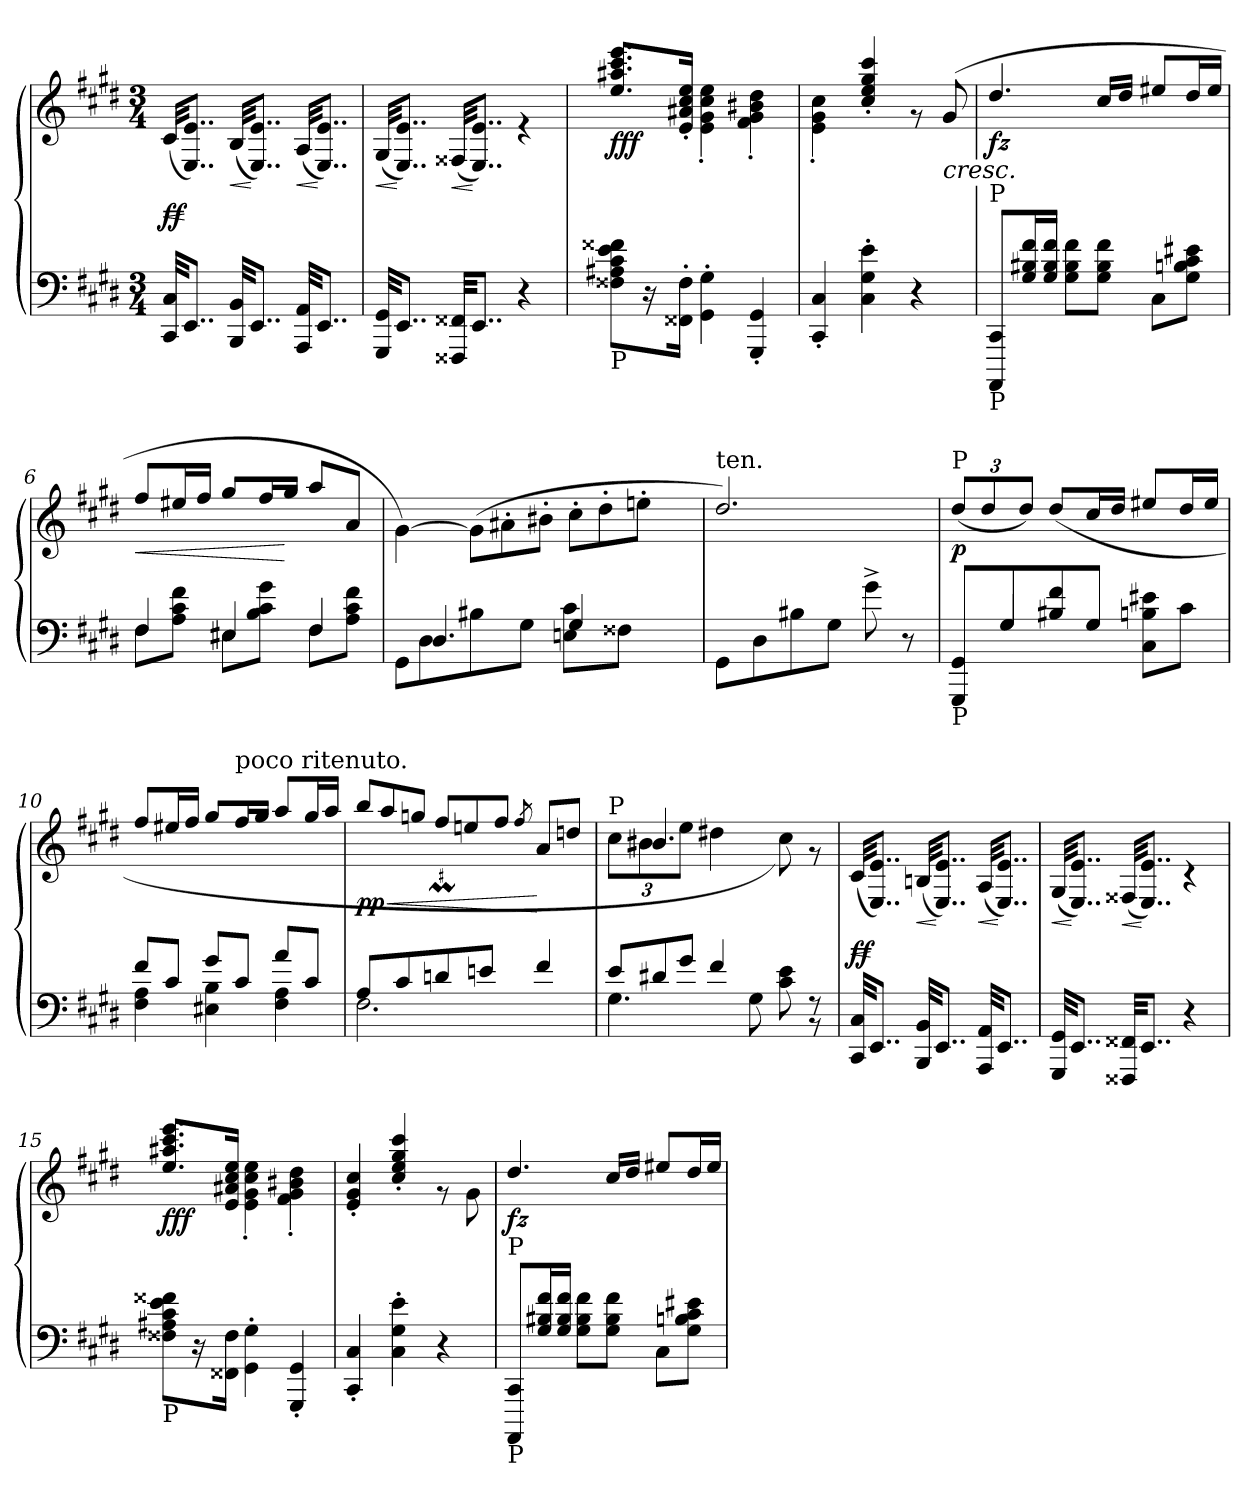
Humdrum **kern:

**kern	**kern	**dynam
*part1	*part1	*part1
*staff2	*staff1	*staff1/2
*clefF4	*clefG2	*
*k[f#c#g#d#]	*k[f#c#g#d#]	*
*c#:	*c#:	*
*M3/4	*M3/4	*
=1	=1	=1
!	!LO:TX:a:t=P	!
!	!	!LO:HP:b
*	*^	*
!	!	!	!LO:DY:n=1:b
32CC#/ 32C#/KKL	2.ryy	(>32c#/KKL	< ff
8..EE/J	.	8..E/ 8..e/J)	[
!	!	!	!LO:HP:b
32BBB/ 32BB/KKL	.	(>32B/KKL	<
8..EE/J	.	8..E/ 8..e/J)	[
!	!	!	!LO:HP:b
32AAA/ 32AA/KKL	.	(>32A/KKL	<
8..EE/J	.	8..E/ 8..e/J)	[
=2	=2	=2	=2
!	!	!	!LO:HP:b
32GGG#/ 32GG#/KKL	2.ryy	(>32G#/KKL	<
8..EE/J	.	8..E/ 8..e/J)	[
!	!	!	!LO:HP:b
32FFF##X/ 32FF##X/KKL	.	(>32F##X/KKL	<
8..EE/J	.	8..E/ 8..e/J)	[
4r	.	4r	.
=3	=3	=3	=3
!LO:TX:b:t=P	!	!	!
!	!	!	!LO:DY:b
8F##X\ 8A#X\ 8c#\ 8e\ 8f##X\L	2.ryy	8.ee/ 8.aa#X/ 8.ccc#/ 8.eee/L	fff
16r	.	.	.
16FF##X\' 16F##\'Jk	.	16e/' 16a#X/' 16cc#/' 16ee/'Jk	.
4GG#\' 4G#\'	.	4e\' 4g#\' 4cc#\' 4ee\'	.
4GGG#/' 4GG#/'	.	4f#\' 4g#\' 4b#X\' 4dd#\'	.
=4	=4	=4	=4
4CC#/' 4C#/'	2.ryy	4e\' 4g#\' 4cc#\'	.
4C#\' 4G#\' 4e\'	.	4cc#/' 4ee/' 4gg#/' 4ccc#/'	.
4r	.	8r	.
!	!	!	!LO:HP:b
.	.	(>8g#/	<
!!LO:LB:g=z	!!
=5	=5	=5	=5
!	!LO:TX:b:t=P	!	!
!LO:TX:b:t=P	!	!	!
!	!	!	!LO:DY:b
8AAAA/ 8CC#/L	2.ryy	4.dd#/	fz
16G#/ 16B#X/ 16f#/L	.	.	.
16G#/ 16B#/ 16f#/JJ	.	.	.
8G#\ 8B#\ 8f#\L	.	.	.
8G#\ 8B#\ 8f#\J	.	16cc#/LL	.
.	.	16dd#/JJ	.
8C#\L	.	8ee#X/L	.
8G#\ 8Bn\ 8c#\ 8e#X\J	.	16dd#/L	.
.	.	16ee#/JJ	[
=6	=6	=6	=6
*^	*	*	*
!	!	!	!	!LO:HP:b
4F#/	8F#\L	2.ryy	8ff#/L	<
.	8A\ 8c#\ 8f#\J	.	16ee#X/L	.
.	.	.	16ff#/JJ	.
4E#X/	8E#\L	.	8gg#/L	.
.	8B\ 8c#\ 8g#\J	.	16ff#/L	.
.	.	.	16gg#/JJ	[
4F#/	8F#\L	.	8aa/L	.
.	8A\ 8c#\ 8f#\J	.	8a/J	.
=7	=7	=7	=7	=7
8ryy	8GG#\L	2.ryy	[4g#\)	.
4.D#/	8D#\	.	.	.
*	*	*	*Xtuplet	*
.	8B#X\	.	(>12g#\L]	.
.	.	.	12a#X'\	.
.	8G#\J	.	.	.
.	.	.	12b#X'\J	.
4G#/	8En\ 8c#\L	.	12cc#'\L	.
.	.	.	12dd#'\	.
.	8F##X\J	.	.	.
.	.	.	12een'\J	.
8ryy	8ryy	8ryy	8ryy	.
=8	=8	=8	=8	=8
!	!	!LO:TX:a:t=ten.	!	!
*v	*v	*	*	*
8GG#\L	2.ryy	2.dd#/)	.
8D#\	.	.	.
8B#X\	.	.	.
8G#\J	.	.	.
8g#^\	.	.	.
8r	.	.	.
!!LO:LB:g=z	!!
=9	=9	=9	=9
*^	*	*	*
*	*	*	*tuplet	*
*	*	*	*Xbrackettup	*
!	!	!LO:TX:a:t=P	!	!
!LO:TX:b:t=P	!	!	!	!
!	!	!	!	!LO:DY:b
8ryy	8GGG#/ 8GG#/L	2.ryy	(>12dd#/L	p
.	.	.	12dd#/	.
4G#/	8G#/	.	.	.
.	.	.	12dd#/J)	.
.	8B#X/ 8f#/	.	(>8dd#/L	.
4G#/	8G#/J	.	16cc#/L	.
.	.	.	16dd#/JJ	.
.	8C#\ 8Bn\ 8e#X\L	.	8ee#X/L	.
8ryy	8c#\J	.	16dd#/L	.
.	.	.	16ee#/JJ	.
=10	=10	=10	=10	=10
8f#/L	4F#\ 4A\	2.ryy	8ff#/L	.
8c#/J	.	.	16ee#X/L	.
.	.	.	16ff#/JJ	.
8g#/L	4E#X\ 4B\	.	8gg#/L	.
!	!	!	!LO:TX:a:t=poco ritenuto.	!
8c#/J	.	.	16ff#/L	.
.	.	.	16gg#/JJ	.
8a/L	4F#\ 4A\	.	8aa/L	.
8c#/J	.	.	16gg#/L	.
.	.	.	16aa/JJ	.
=11	=11	=11	=11	=11
!	!	!	!	!LO:HP:b
*	*	*	*Xtuplet	*
!	!	!	!	!LO:DY:n=1:b
8A/L	2.F#\	2.ryy	12bb/L	< pp
.	.	.	12aa/	.
8c#/	.	.	.	.
.	.	.	12ggn/J	.
8dn/	.	.	12ff#M/L	.
.	.	.	12een/	.
8en/J	.	.	.	.
.	.	.	12ff#/J	.
.	.	.	8qff#/	.
4f#/	.	.	8a/L	[
.	.	.	8ddn/J	.
!!LO:LB:g=z
=12	=12	=12	=12	=12
*	*	*	*^	*
*Xtuplet	*	*	*	*tuplet	*
!	!	!LO:TX:a:t=P	!	!	!
12e/L	4.G#\	2.ryy	12ryy	12cc#\L	.
12d#X/	.	.	6.b#X/	12b#\	.
12g#/J	.	.	.	12ee\J	.
4f#/	.	.	.	4dd#X\	.
.	.	.	6ryy	.	.
.	8G#\	.	.	.	.
8ryy	8c#\ 8e\	.	4ryy	8cc#\)	.
8r	8r	.	.	8r	.
=13	=13	=13	=13	=13	=13
!	!	!	!	!	!LO:HP:b
!	!	!	!	!	!LO:DY:n=1:b
*v	*v	*	*	*	*
*	*	*v	*v	*
32CC#/ 32C#/KKL	2.ryy	(>32c#/KKL	< ff
8..EE/J	.	8..E/ 8..e/J)	[
!	!	!	!LO:HP:b
32BBB/ 32BB/KKL	.	(>32Bn/KKL	<
8..EE/J	.	8..E/ 8..e/J)	[
!	!	!	!LO:HP:b
32AAA/ 32AA/KKL	.	(>32A/KKL	<
8..EE/J	.	8..E/ 8..e/J)	[
=14	=14	=14	=14
!	!	!	!LO:HP:b
32GGG#/ 32GG#/KKL	2.ryy	(>32G#/KKL	<
8..EE/J	.	8..E/ 8..e/J)	[
!	!	!	!LO:HP:b
32FFF##X/ 32FF##X/KKL	.	(>32F##X/KKL	<
8..EE/J	.	8..E/ 8..e/J)	[
4r	.	4r	.
=15	=15	=15	=15
!LO:TX:b:t=P	!	!	!
!	!	!	!LO:DY:b
8F##X\ 8A#X\ 8c#\ 8e\ 8f##X\L	2.ryy	8.ee/ 8.aa#X/ 8.ccc#/ 8.eee/L	fff
16r	.	.	.
16FF##X\ 16F##\Jk	.	16e/ 16a#X/ 16cc#/ 16ee/Jk	.
4GG#\' 4G#\'	.	4e\' 4g#\' 4cc#\' 4ee\'	.
4GGG#/' 4GG#/'	.	4f#\' 4g#\' 4b#X\' 4dd#\'	.
=16	=16	=16	=16
4CC#/' 4C#/'	2.ryy	4e/' 4g#/' 4cc#/'	.
4C#\' 4G#\' 4e\'	.	4cc#/' 4ee/' 4gg#/' 4ccc#/'	.
4r	.	8r	.
.	.	8g#\	.
!!LO:PB:g=z	!!
=17	=17	=17	=17
!	!LO:TX:b:t=P	!	!
!LO:TX:b:t=P	!	!	!
!	!	!	!LO:DY:b
8AAAA/ 8CC#/L	2.ryy	4.dd#/	fz
16G#/ 16B#X/ 16f#/L	.	.	.
16G#/ 16B#/ 16f#/JJ	.	.	.
8G#\ 8B#\ 8f#\L	.	.	.
8G#\ 8B#\ 8f#\J	.	16cc#/LL	.
.	.	16dd#/JJ	.
8C#\L	.	8ee#X/L	.
8G#\ 8Bn\ 8c#\ 8e#X\J	.	16dd#/L	.
.	.	16ee#/JJ	.
*	*v	*v	*
=	=	=
*-	*-	*-
